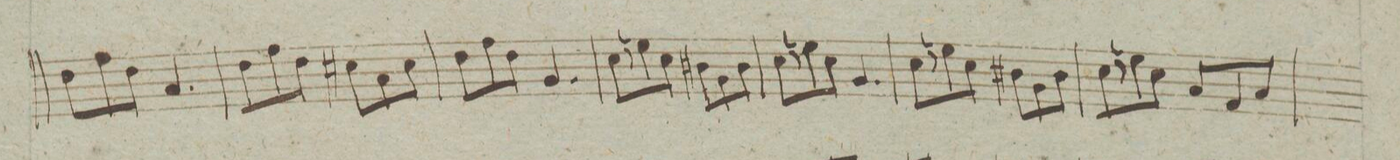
**kern	**dynam
*I"Baſso	*
*clefF4	*
*k[f#c#g#]	*
*M6/8	*
8F#\L	.
8A\	.
8F#\J	.
4.C#/	.
=30	=30
8F#\L	.
8A\	.
8F#\J	.
8E#X\L	.
8C#\	.
8E#\J	.
=31	=31
8F#\L	.
8A\	.
8F#\J	.
4.BB/	.
=32	=32
8E\L	.
8Gn\	.
8E\J	.
8D#X\L	.
8BB\	.
8D#\J	.
=33	=33
8E\L	.
8Gn\	.
8E\J	.
4.BB/	.
=34	=34
8E\L	.
8Gn\	.
8E\J	.
8D#X\L	.
8BB\	.
8D#\J	.
=35	=35
8E\L	.
8Gn\	.
8E\J	.
8C#/L	.
8AA/	.
8C#/J	.
=36	=36
*-	*-
